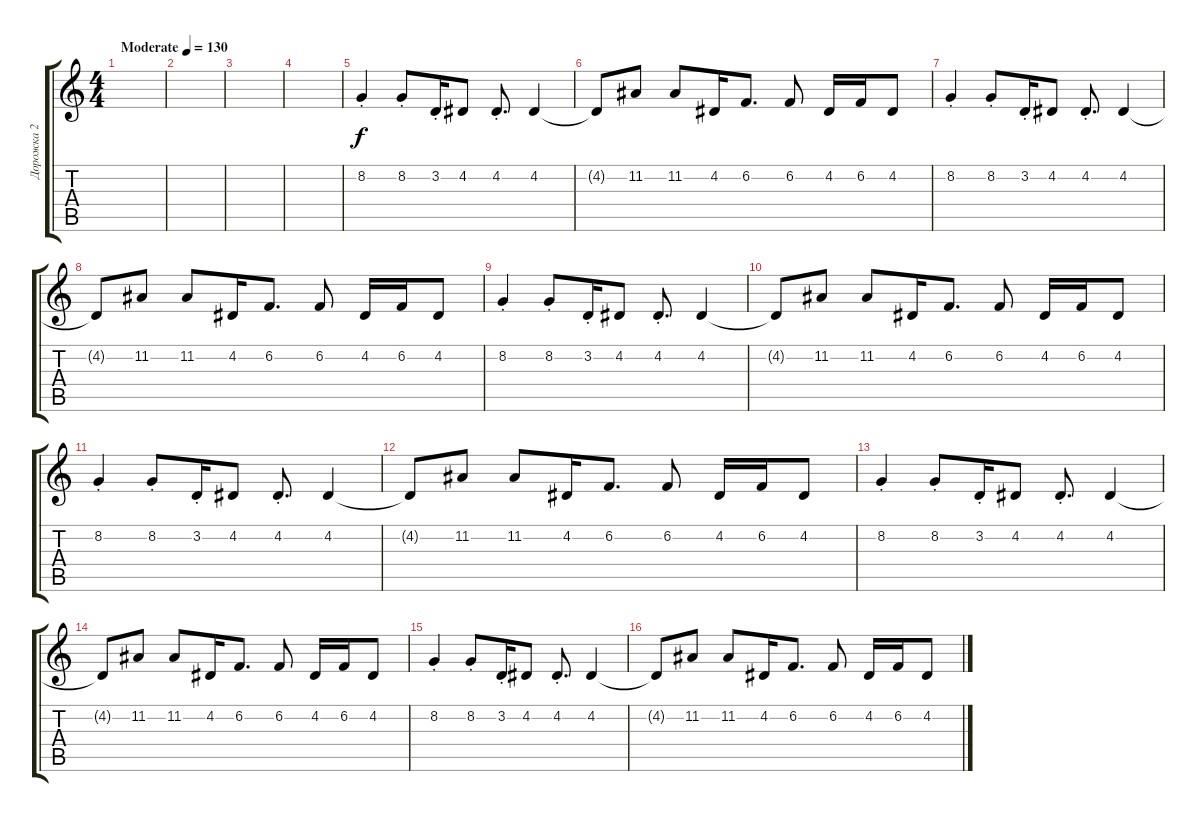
\track ("Дорожка 2" "Дорожка 2") {instrument marimba}
\staff {score tabs}
\tuning (E4 B3 G3 D3 A2 E2) {hide}
\ts (4 4)
\tempo (130 "Moderate")
\clef g2
\ks c
|
|
|
|
8.2{st}.4 8.2{st}.8 3.2{st}.16 4.2.8 4.2{st}.8{d} 4.2.4 |
4.2{t}.8 11.2.8 11.2.8 4.2.16 6.2.8{d} 6.2.8 4.2.16 6.2.16 4.2.8 |
8.2{st}.4 8.2{st}.8 3.2{st}.16 4.2.8 4.2{st}.8{d} 4.2.4 |
4.2{t}.8 11.2.8 11.2.8 4.2.16 6.2.8{d} 6.2.8 4.2.16 6.2.16 4.2.8 |
8.2{st}.4 8.2{st}.8 3.2{st}.16 4.2.8 4.2{st}.8{d} 4.2.4 |
4.2{t}.8 11.2.8 11.2.8 4.2.16 6.2.8{d} 6.2.8 4.2.16 6.2.16 4.2.8 |
8.2{st}.4 8.2{st}.8 3.2{st}.16 4.2.8 4.2{st}.8{d} 4.2.4 |
4.2{t}.8 11.2.8 11.2.8 4.2.16 6.2.8{d} 6.2.8 4.2.16 6.2.16 4.2.8 |
8.2{st}.4 8.2{st}.8 3.2{st}.16 4.2.8 4.2{st}.8{d} 4.2.4 |
4.2{t}.8 11.2.8 11.2.8 4.2.16 6.2.8{d} 6.2.8 4.2.16 6.2.16 4.2.8 |
8.2{st}.4 8.2{st}.8 3.2{st}.16 4.2.8 4.2{st}.8{d} 4.2.4 |
4.2{t}.8 11.2.8 11.2.8 4.2.16 6.2.8{d} 6.2.8 4.2.16 6.2.16 4.2.8
